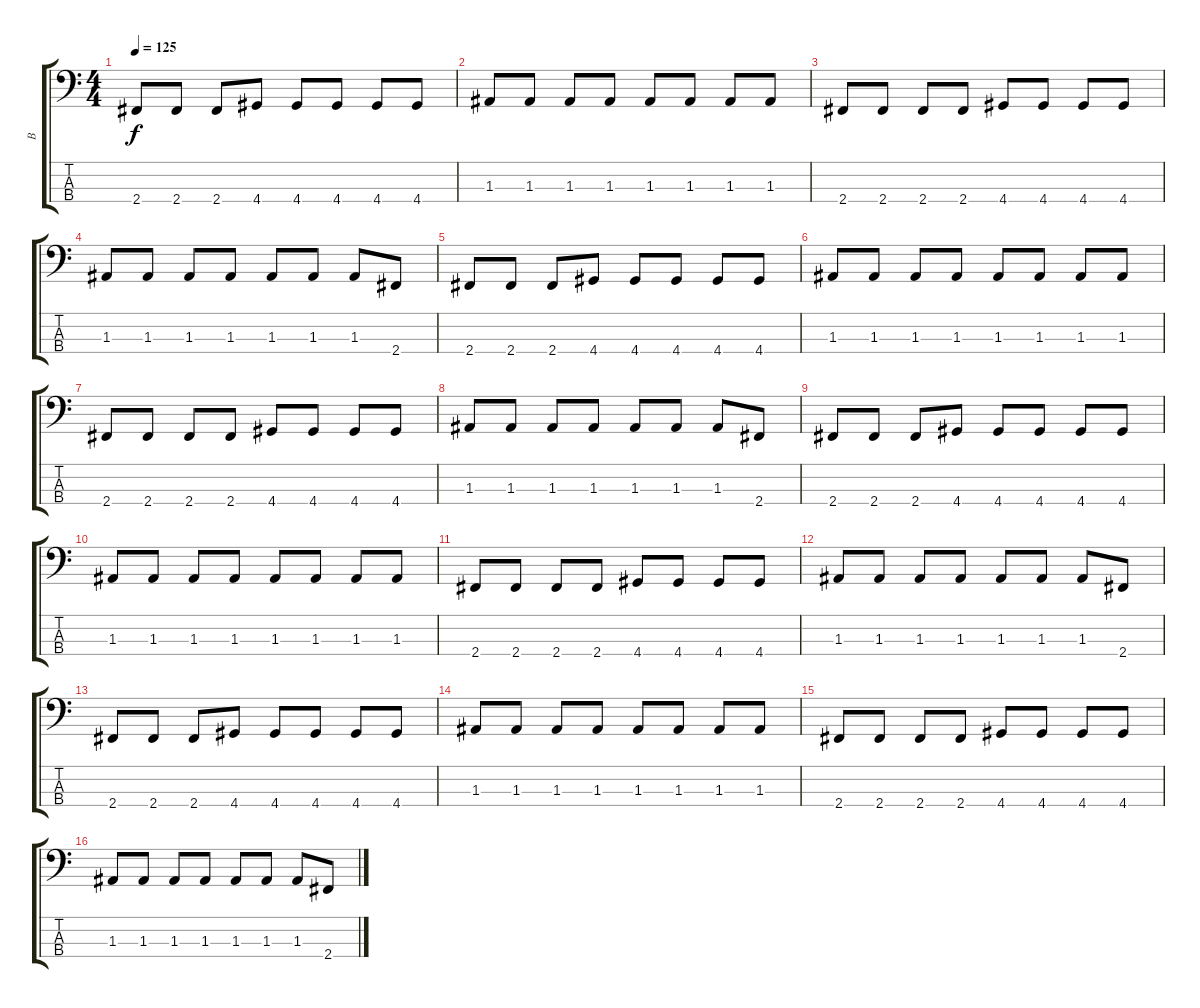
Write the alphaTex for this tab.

\track ("B" "B") {instrument electricbassfinger}
\staff {score tabs}
\tuning (G2 D2 A1 E1) {hide}
\ts (4 4)
\tempo 125
\clef f4
\ks c
2.4.8{dy f} 2.4.8 2.4.8 4.4.8 4.4.8 4.4.8 4.4.8 4.4.8 |
1.3.8 1.3.8 1.3.8 1.3.8 1.3.8 1.3.8 1.3.8 1.3.8 |
2.4.8 2.4.8 2.4.8 2.4.8 4.4.8 4.4.8 4.4.8 4.4.8 |
1.3.8 1.3.8 1.3.8 1.3.8 1.3.8 1.3.8 1.3.8 2.4.8 |
2.4.8 2.4.8 2.4.8 4.4.8 4.4.8 4.4.8 4.4.8 4.4.8 |
1.3.8 1.3.8 1.3.8 1.3.8 1.3.8 1.3.8 1.3.8 1.3.8 |
2.4.8 2.4.8 2.4.8 2.4.8 4.4.8 4.4.8 4.4.8 4.4.8 |
1.3.8 1.3.8 1.3.8 1.3.8 1.3.8 1.3.8 1.3.8 2.4.8 |
2.4.8 2.4.8 2.4.8 4.4.8 4.4.8 4.4.8 4.4.8 4.4.8 |
1.3.8 1.3.8 1.3.8 1.3.8 1.3.8 1.3.8 1.3.8 1.3.8 |
2.4.8 2.4.8 2.4.8 2.4.8 4.4.8 4.4.8 4.4.8 4.4.8 |
1.3.8 1.3.8 1.3.8 1.3.8 1.3.8 1.3.8 1.3.8 2.4.8 |
2.4.8 2.4.8 2.4.8 4.4.8 4.4.8 4.4.8 4.4.8 4.4.8 |
1.3.8 1.3.8 1.3.8 1.3.8 1.3.8 1.3.8 1.3.8 1.3.8 |
2.4.8 2.4.8 2.4.8 2.4.8 4.4.8 4.4.8 4.4.8 4.4.8 |
1.3.8 1.3.8 1.3.8 1.3.8 1.3.8 1.3.8 1.3.8 2.4.8
